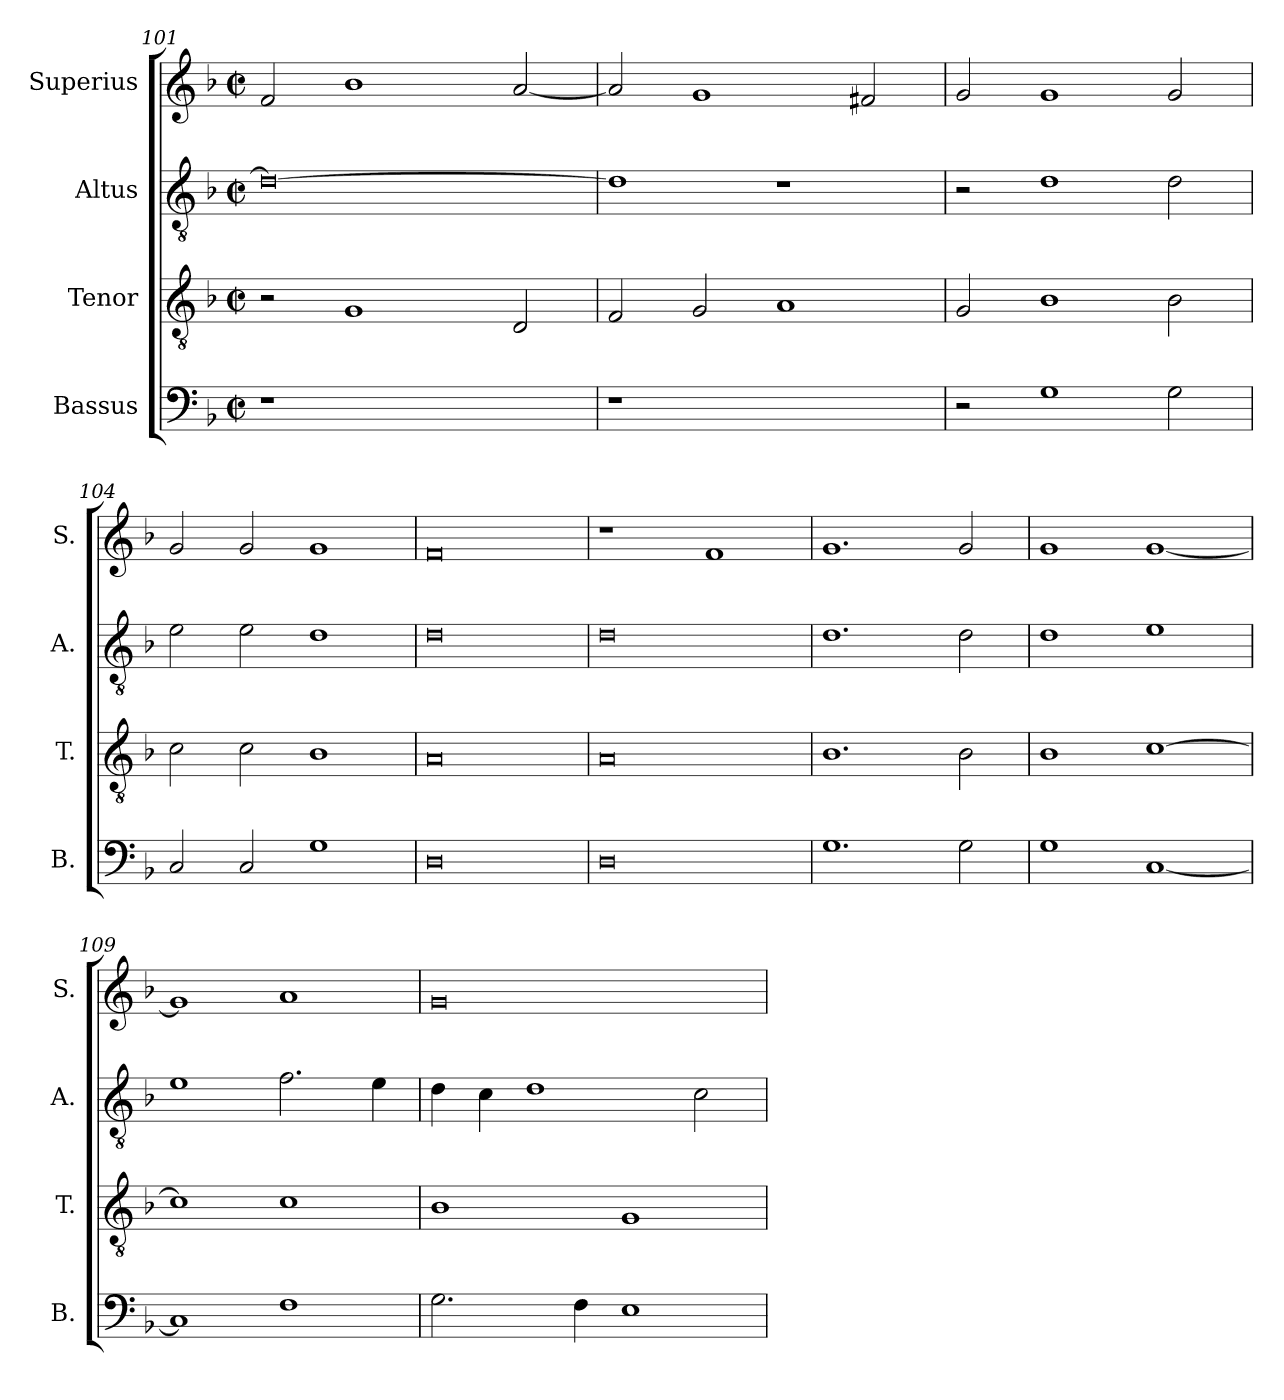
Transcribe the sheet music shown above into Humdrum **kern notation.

**kern	**kern	**kern	**kern
*part4	*part3	*part2	*part1
*staff4	*staff3	*staff2	*staff1
*I"Bassus	*I"Tenor	*I"Altus	*I"Superius
*I'B.	*I'T.	*I'A.	*I'S.
*clefF4	*clefGv2	*clefGv2	*clefG2
*	*ITrd7c12	*ITrd7c12	*
*k[b-]	*k[b-]	*k[b-]	*k[b-]
*F:	*F:	*F:	*F:
*M2/2	*M2/2	*M2/2	*M2/2
*met(c|)	*met(c|)	*met(c|)	*met(c|)
=101	=101	=101	=101
!LO:N:vis=1	!	!	!
1r	2r	0Di_>	2fi/
.	1GGi	.	1b-i
1ryy	.	.	.
.	2DDi/	.	[<2ai/
!!LO:LB:g=z
=102	=102	=102	=102
!LO:N:vis=1	!	!	!
1r	2FFi/	1Di]	2ai/]
.	2GGi/	.	1gi
1ryy	1AAi	1r	.
.	.	.	2f#Xi/
=103	=103	=103	=103
2r	2GGi/	2r	2gi/
1Gi	1BB-i	1Di	1gi
2Gi\	2BB-i\	2Di\	2gi/
=104	=104	=104	=104
2Ci/	2Ci\	2Ei\	2gi/
2Ci/	2Ci\	2Ei\	2gi/
1Gi	1BB-i	1Di	1gi
=105	=105	=105	=105
0Di	0AAi	0Di	0fi
=106	=106	=106	=106
0Di	0AAi	0Di	1r
.	.	.	1fi
=107	=107	=107	=107
1.Gi	1.BB-i	1.Di	1.gi
2Gi\	2BB-i\	2Di\	2gi/
=108	=108	=108	=108
1Gi	1BB-i	1Di	1gi
[<1Ci	[>1Ci	1Ei	[<1gi
!!LO:PB:g=z
=109	=109	=109	=109
1Ci]	1Ci]	1Ei	1gi]
1Fi	1Ci	2.Fi\	1ai
.	.	4Ei\	.
=110	=110	=110	=110
2.Gi\	1BB-i	4Di\	0gi
.	.	4Ci\	.
.	.	1Di	.
4Fi\	.	.	.
1Ei	1GGi	.	.
.	.	2Ci\	.
=	=	=	=
*-	*-	*-	*-
